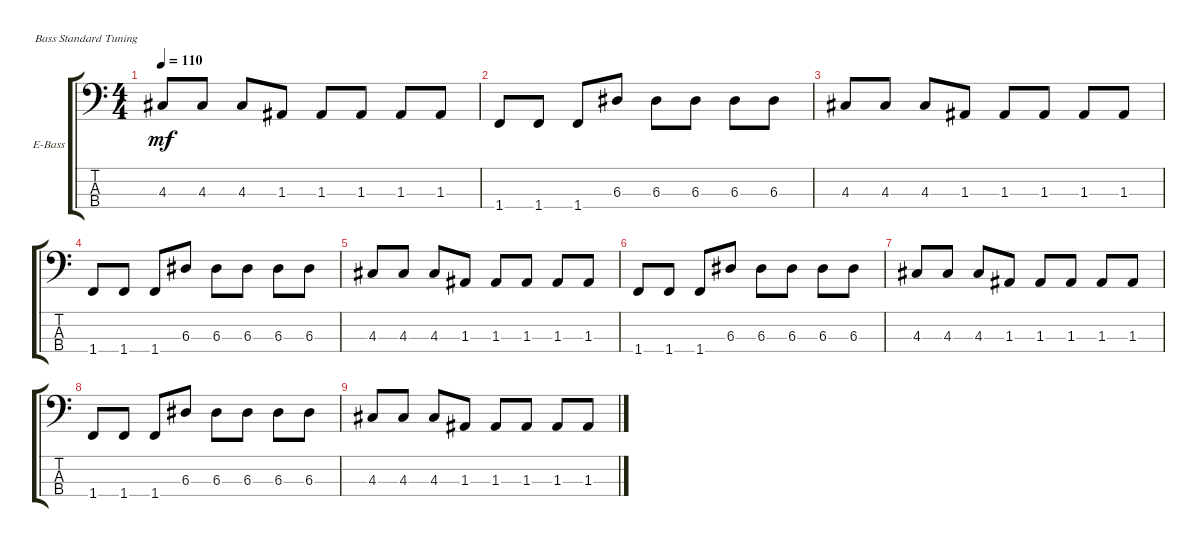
\defaultSystemsLayout 4
\bracketExtendMode groupsimilarinstruments
\firstSystemTrackNameOrientation horizontal
\otherSystemsTrackNameOrientation horizontal
\track ("Electric Bass" "E-Bass") {instrument electricbassfinger}
\staff {score tabs}
\tuning (G2 D2 A1 E1)
\ts (4 4)
\tempo 110
\clef f4
\ks c
4.3.8{dy mf} 4.3.8 4.3.8 1.3.8 1.3.8 1.3.8 1.3.8 1.3.8 |
1.4.8 1.4.8 1.4.8 6.3.8 6.3.8 6.3.8 6.3.8 6.3.8 |
4.3.8 4.3.8 4.3.8 1.3.8 1.3.8 1.3.8 1.3.8 1.3.8 |
1.4.8 1.4.8 1.4.8 6.3.8 6.3.8 6.3.8 6.3.8 6.3.8 |
4.3.8 4.3.8 4.3.8 1.3.8 1.3.8 1.3.8 1.3.8 1.3.8 |
1.4.8 1.4.8 1.4.8 6.3.8 6.3.8 6.3.8 6.3.8 6.3.8 |
4.3.8 4.3.8 4.3.8 1.3.8 1.3.8 1.3.8 1.3.8 1.3.8 |
1.4.8 1.4.8 1.4.8 6.3.8 6.3.8 6.3.8 6.3.8 6.3.8 |
4.3.8 4.3.8 4.3.8 1.3.8 1.3.8 1.3.8 1.3.8 1.3.8
